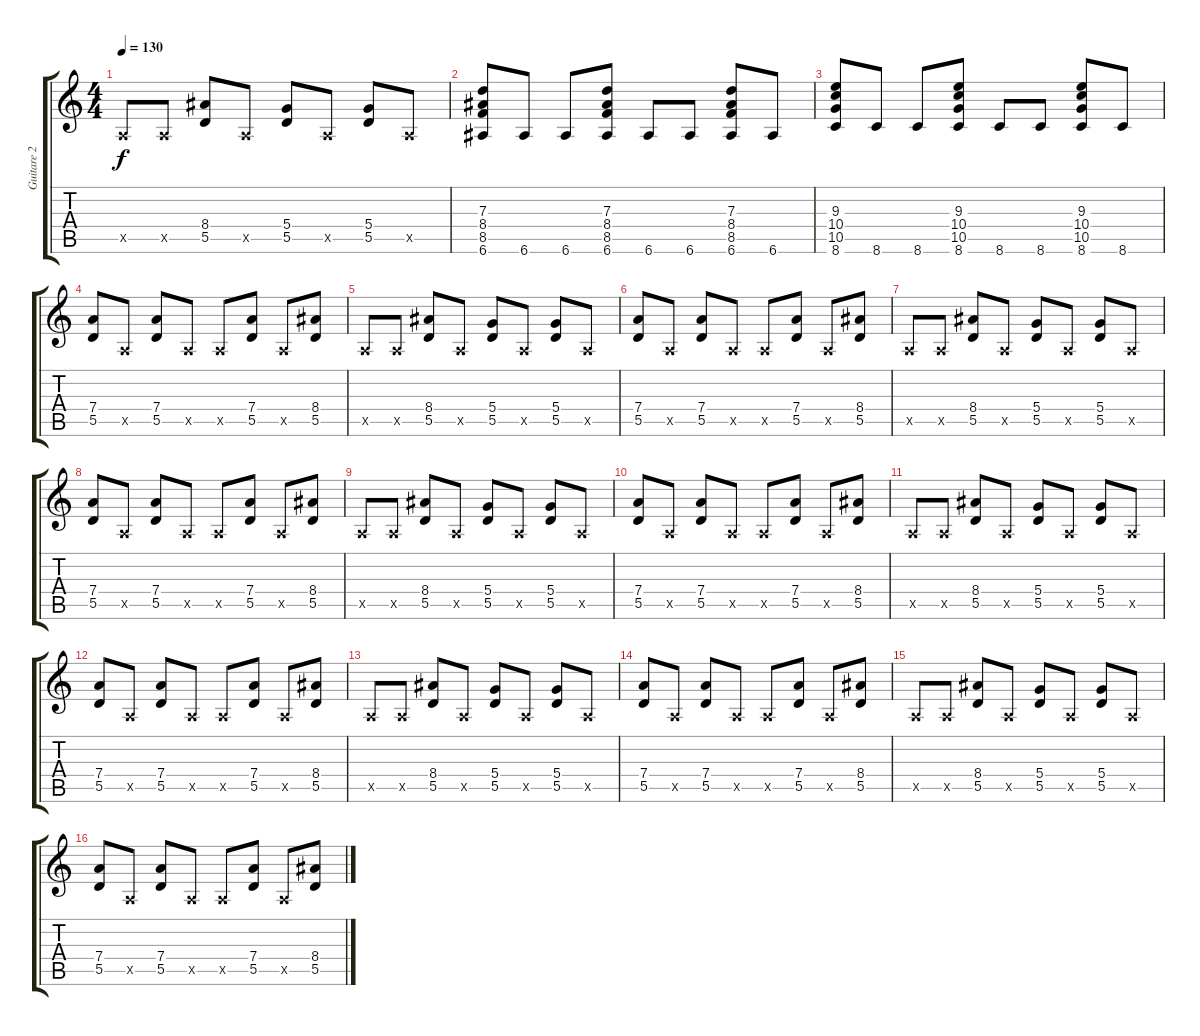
\track ("Guitare 2" "Guitare 2") {instrument overdrivenguitar}
\staff {score tabs}
\tuning (E4 B3 G3 D3 A2 E2) {hide}
\ts (4 4)
\tempo 130
\clef g2
\ks c
0.5{x}.8{dy f} 0.5{x}.8 (8.4 5.5).8 0.5{x}.8 (5.4 5.5).8 0.5{x}.8 (5.4 5.5).8 0.5{x}.8 |
(7.3 8.4 8.5 6.6).8 6.6.8 6.6.8 (7.3 8.4 8.5 6.6).8 6.6.8 6.6.8 (7.3 8.4 8.5 6.6).8 6.6.8 |
(9.3 10.4 10.5 8.6).8 8.6.8 8.6.8 (9.3 10.4 10.5 8.6).8 8.6.8 8.6.8 (9.3 10.4 10.5 8.6).8 8.6.8 |
(7.4 5.5).8 0.5{x}.8 (7.4 5.5).8 0.5{x}.8 0.5{x}.8 (7.4 5.5).8 0.5{x}.8 (8.4 5.5).8 |
0.5{x}.8 0.5{x}.8 (8.4 5.5).8 0.5{x}.8 (5.4 5.5).8 0.5{x}.8 (5.4 5.5).8 0.5{x}.8 |
(7.4 5.5).8 0.5{x}.8 (7.4 5.5).8 0.5{x}.8 0.5{x}.8 (7.4 5.5).8 0.5{x}.8 (8.4 5.5).8 |
0.5{x}.8 0.5{x}.8 (8.4 5.5).8 0.5{x}.8 (5.4 5.5).8 0.5{x}.8 (5.4 5.5).8 0.5{x}.8 |
(7.4 5.5).8 0.5{x}.8 (7.4 5.5).8 0.5{x}.8 0.5{x}.8 (7.4 5.5).8 0.5{x}.8 (8.4 5.5).8 |
0.5{x}.8 0.5{x}.8 (8.4 5.5).8 0.5{x}.8 (5.4 5.5).8 0.5{x}.8 (5.4 5.5).8 0.5{x}.8 |
(7.4 5.5).8 0.5{x}.8 (7.4 5.5).8 0.5{x}.8 0.5{x}.8 (7.4 5.5).8 0.5{x}.8 (8.4 5.5).8 |
0.5{x}.8 0.5{x}.8 (8.4 5.5).8 0.5{x}.8 (5.4 5.5).8 0.5{x}.8 (5.4 5.5).8 0.5{x}.8 |
(7.4 5.5).8 0.5{x}.8 (7.4 5.5).8 0.5{x}.8 0.5{x}.8 (7.4 5.5).8 0.5{x}.8 (8.4 5.5).8 |
0.5{x}.8 0.5{x}.8 (8.4 5.5).8 0.5{x}.8 (5.4 5.5).8 0.5{x}.8 (5.4 5.5).8 0.5{x}.8 |
(7.4 5.5).8 0.5{x}.8 (7.4 5.5).8 0.5{x}.8 0.5{x}.8 (7.4 5.5).8 0.5{x}.8 (8.4 5.5).8 |
0.5{x}.8 0.5{x}.8 (8.4 5.5).8 0.5{x}.8 (5.4 5.5).8 0.5{x}.8 (5.4 5.5).8 0.5{x}.8 |
(7.4 5.5).8 0.5{x}.8 (7.4 5.5).8 0.5{x}.8 0.5{x}.8 (7.4 5.5).8 0.5{x}.8 (8.4 5.5).8
